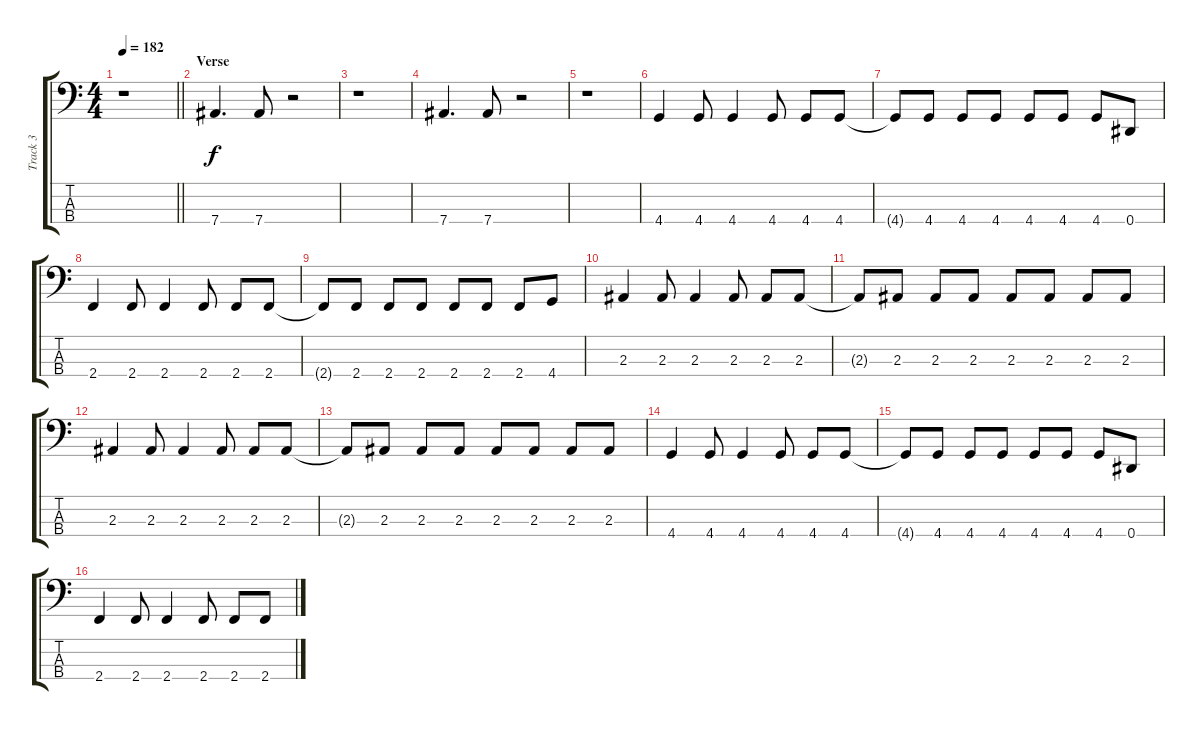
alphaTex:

\track ("Track 3" "Track 3") {instrument electricbassfinger}
\staff {score tabs}
\tuning (Gb2 Db2 Ab1 Eb1) {hide}
\ts (4 4)
\tempo 182
\clef f4
\barLineRight lightlight
\ks c
r.1{dy f} |
\section ("" "Verse")
7.4.4{d} 7.4.8 r.2 |
r.1 |
7.4.4{d} 7.4.8 r.2 |
r.1 |
4.4.4 4.4.8 4.4.4 4.4.8 4.4.8 4.4.8 |
4.4{t}.8 4.4.8 4.4.8 4.4.8 4.4.8 4.4.8 4.4.8 0.4.8 |
2.4.4 2.4.8 2.4.4 2.4.8 2.4.8 2.4.8 |
2.4{t}.8 2.4.8 2.4.8 2.4.8 2.4.8 2.4.8 2.4.8 4.4.8 |
2.3.4 2.3.8 2.3.4 2.3.8 2.3.8 2.3.8 |
2.3{t}.8 2.3.8 2.3.8 2.3.8 2.3.8 2.3.8 2.3.8 2.3.8 |
2.3.4 2.3.8 2.3.4 2.3.8 2.3.8 2.3.8 |
2.3{t}.8 2.3.8 2.3.8 2.3.8 2.3.8 2.3.8 2.3.8 2.3.8 |
4.4.4 4.4.8 4.4.4 4.4.8 4.4.8 4.4.8 |
4.4{t}.8 4.4.8 4.4.8 4.4.8 4.4.8 4.4.8 4.4.8 0.4.8 |
2.4.4 2.4.8 2.4.4 2.4.8 2.4.8 2.4.8
